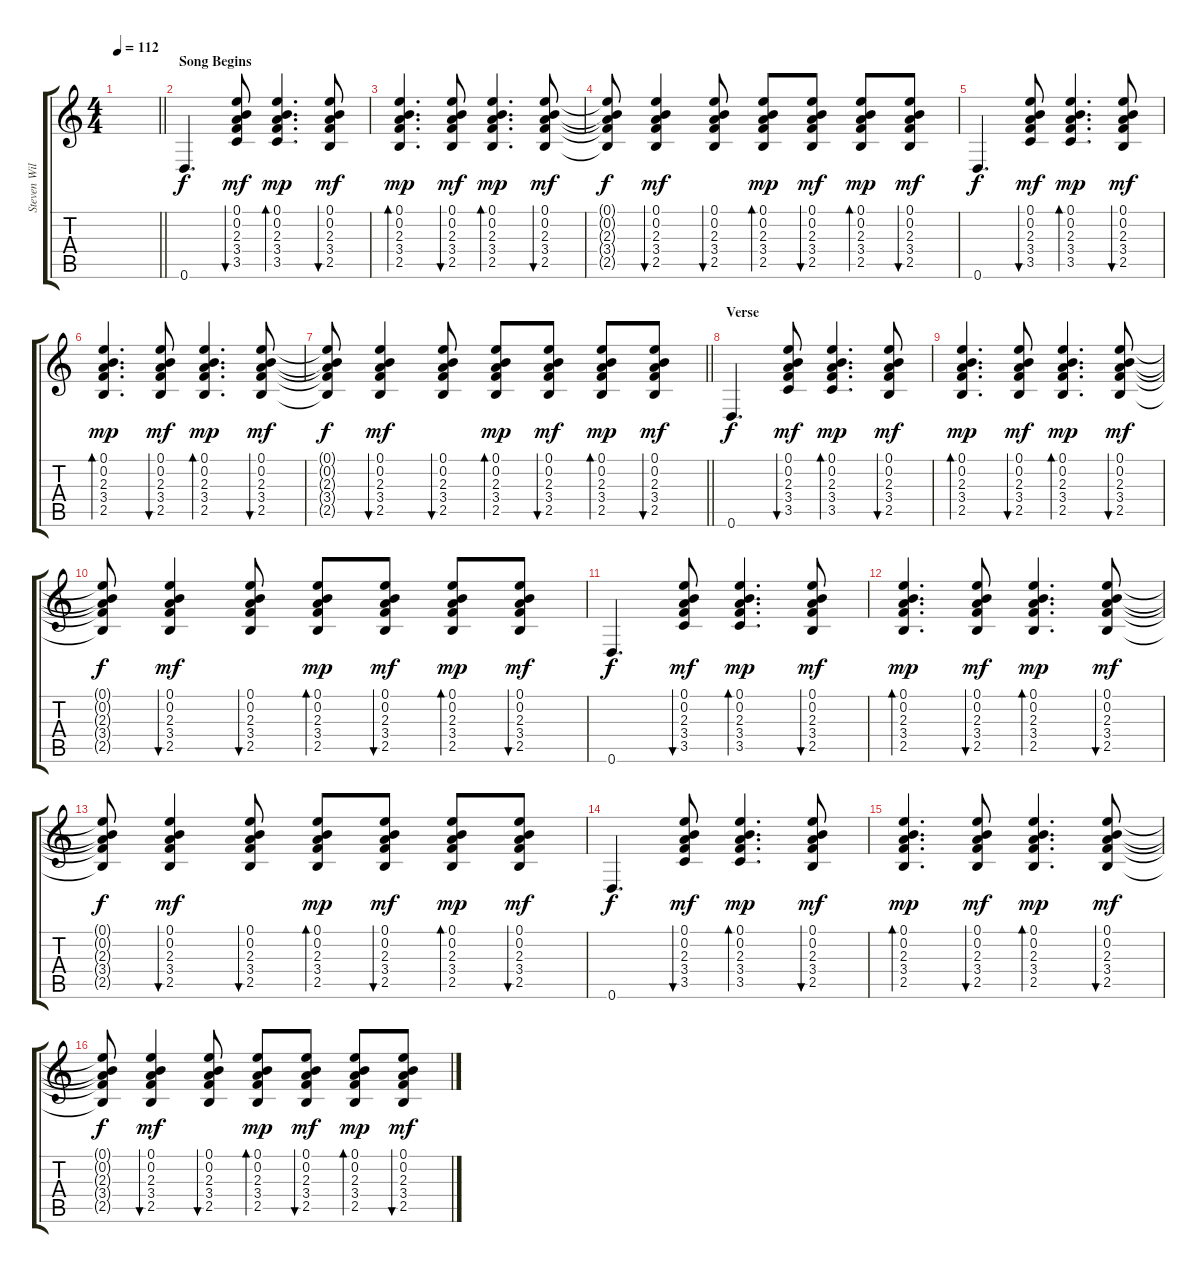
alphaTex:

\track ("Steven Wilson - Rhythm Guitar" "Steven Wil") {instrument acousticguitarsteel}
\staff {score tabs}
\tuning (E4 B3 G3 D3 A2 D2) {hide}
\ts (4 4)
\tempo 112
\clef g2
\barLineRight lightlight
\ks c
|
\section ("" "Song Begins")
0.6.4{d} (0.1 0.2 2.3 3.4 3.5).8{bu 60 dy mf} (0.1 0.2 2.3 3.4 3.5).4{d bd 60 dy mp} (0.1 0.2 2.3 3.4 2.5).8{bu 60 dy mf} |
(0.1 0.2 2.3 3.4 2.5).4{d bd 60 dy mp} (0.1 0.2 2.3 3.4 2.5).8{bu 60 dy mf} (0.1 0.2 2.3 3.4 2.5).4{d bd 60 dy mp} (0.1 0.2 2.3 3.4 2.5).8{bu 60 dy mf} |
(0.1{t} 0.2{t} 2.3{t} 3.4{t} 2.5{t}).8{dy f} (0.1 0.2 2.3 3.4 2.5).4{bu 60 dy mf} (0.1 0.2 2.3 3.4 2.5).8{bu 60} (0.1 0.2 2.3 3.4 2.5).8{bd 60 dy mp} (0.1 0.2 2.3 3.4 2.5).8{bu 60 dy mf} (0.1 0.2 2.3 3.4 2.5).8{bd 60 dy mp} (0.1 0.2 2.3 3.4 2.5).8{bu 60 dy mf} |
0.6.4{d dy f} (0.1 0.2 2.3 3.4 3.5).8{bu 60 dy mf} (0.1 0.2 2.3 3.4 3.5).4{d bd 60 dy mp} (0.1 0.2 2.3 3.4 2.5).8{bu 60 dy mf} |
(0.1 0.2 2.3 3.4 2.5).4{d bd 60 dy mp} (0.1 0.2 2.3 3.4 2.5).8{bu 60 dy mf} (0.1 0.2 2.3 3.4 2.5).4{d bd 60 dy mp} (0.1 0.2 2.3 3.4 2.5).8{bu 60 dy mf} |
\barLineRight lightlight
(0.1{t} 0.2{t} 2.3{t} 3.4{t} 2.5{t}).8{dy f} (0.1 0.2 2.3 3.4 2.5).4{bu 60 dy mf} (0.1 0.2 2.3 3.4 2.5).8{bu 60} (0.1 0.2 2.3 3.4 2.5).8{bd 60 dy mp} (0.1 0.2 2.3 3.4 2.5).8{bu 60 dy mf} (0.1 0.2 2.3 3.4 2.5).8{bd 60 dy mp} (0.1 0.2 2.3 3.4 2.5).8{bu 60 dy mf} |
\section ("" "Verse")
0.6.4{d dy f} (0.1 0.2 2.3 3.4 3.5).8{bu 60 dy mf} (0.1 0.2 2.3 3.4 3.5).4{d bd 60 dy mp} (0.1 0.2 2.3 3.4 2.5).8{bu 60 dy mf} |
(0.1 0.2 2.3 3.4 2.5).4{d bd 60 dy mp} (0.1 0.2 2.3 3.4 2.5).8{bu 60 dy mf} (0.1 0.2 2.3 3.4 2.5).4{d bd 60 dy mp} (0.1 0.2 2.3 3.4 2.5).8{bu 60 dy mf} |
(0.1{t} 0.2{t} 2.3{t} 3.4{t} 2.5{t}).8{dy f} (0.1 0.2 2.3 3.4 2.5).4{bu 60 dy mf} (0.1 0.2 2.3 3.4 2.5).8{bu 60} (0.1 0.2 2.3 3.4 2.5).8{bd 60 dy mp} (0.1 0.2 2.3 3.4 2.5).8{bu 60 dy mf} (0.1 0.2 2.3 3.4 2.5).8{bd 60 dy mp} (0.1 0.2 2.3 3.4 2.5).8{bu 60 dy mf} |
0.6.4{d dy f} (0.1 0.2 2.3 3.4 3.5).8{bu 60 dy mf} (0.1 0.2 2.3 3.4 3.5).4{d bd 60 dy mp} (0.1 0.2 2.3 3.4 2.5).8{bu 60 dy mf} |
(0.1 0.2 2.3 3.4 2.5).4{d bd 60 dy mp} (0.1 0.2 2.3 3.4 2.5).8{bu 60 dy mf} (0.1 0.2 2.3 3.4 2.5).4{d bd 60 dy mp} (0.1 0.2 2.3 3.4 2.5).8{bu 60 dy mf} |
(0.1{t} 0.2{t} 2.3{t} 3.4{t} 2.5{t}).8{dy f} (0.1 0.2 2.3 3.4 2.5).4{bu 60 dy mf} (0.1 0.2 2.3 3.4 2.5).8{bu 60} (0.1 0.2 2.3 3.4 2.5).8{bd 60 dy mp} (0.1 0.2 2.3 3.4 2.5).8{bu 60 dy mf} (0.1 0.2 2.3 3.4 2.5).8{bd 60 dy mp} (0.1 0.2 2.3 3.4 2.5).8{bu 60 dy mf} |
0.6.4{d dy f} (0.1 0.2 2.3 3.4 3.5).8{bu 60 dy mf} (0.1 0.2 2.3 3.4 3.5).4{d bd 60 dy mp} (0.1 0.2 2.3 3.4 2.5).8{bu 60 dy mf} |
(0.1 0.2 2.3 3.4 2.5).4{d bd 60 dy mp} (0.1 0.2 2.3 3.4 2.5).8{bu 60 dy mf} (0.1 0.2 2.3 3.4 2.5).4{d bd 60 dy mp} (0.1 0.2 2.3 3.4 2.5).8{bu 60 dy mf} |
(0.1{t} 0.2{t} 2.3{t} 3.4{t} 2.5{t}).8{dy f} (0.1 0.2 2.3 3.4 2.5).4{bu 60 dy mf} (0.1 0.2 2.3 3.4 2.5).8{bu 60} (0.1 0.2 2.3 3.4 2.5).8{bd 60 dy mp} (0.1 0.2 2.3 3.4 2.5).8{bu 60 dy mf} (0.1 0.2 2.3 3.4 2.5).8{bd 60 dy mp} (0.1 0.2 2.3 3.4 2.5).8{bu 60 dy mf}
